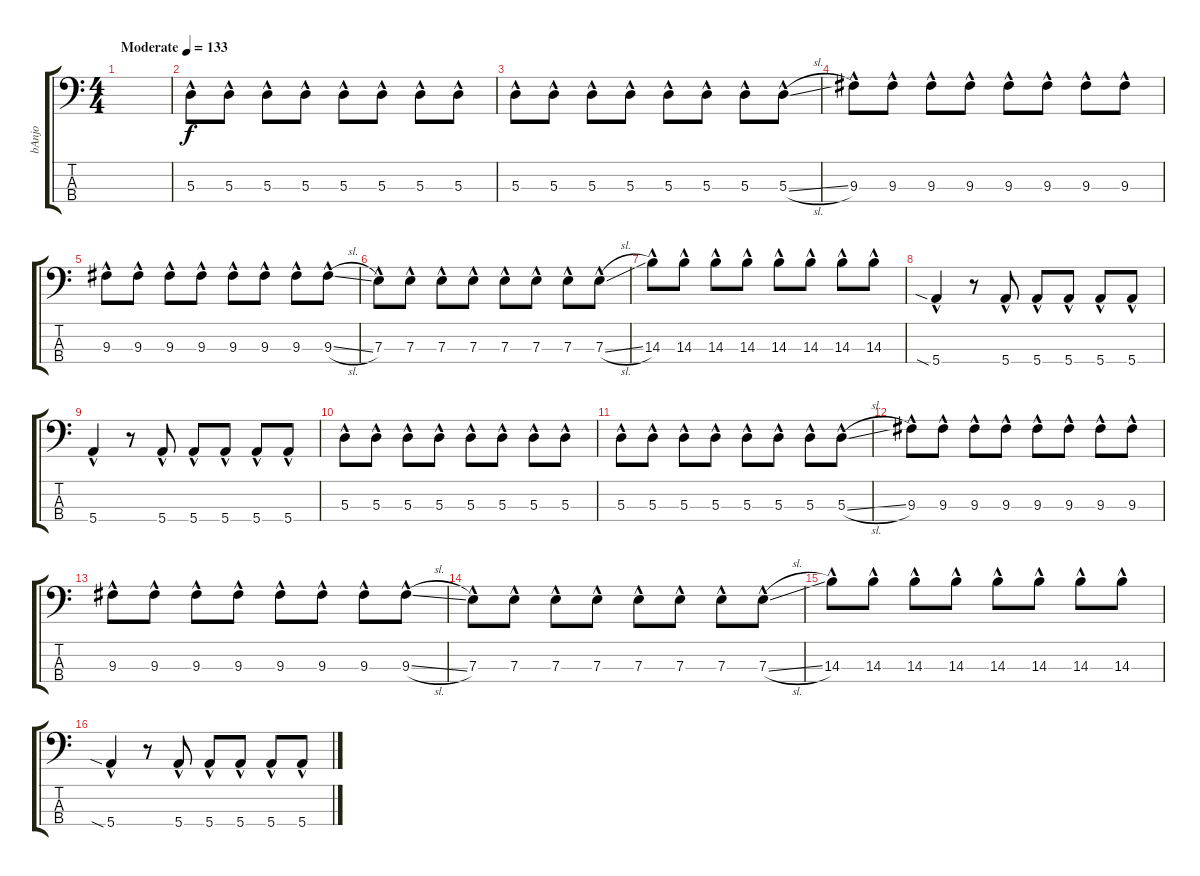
\track ("bAnjo" "bAnjo") {instrument electricbassfinger}
\staff {score tabs}
\tuning (G2 D2 A1 E1) {hide}
\ts (4 4)
\tempo (133 "Moderate")
\clef f4
\ks c
|
5.3{hac}.8 5.3{hac}.8 5.3{hac}.8 5.3{hac}.8 5.3{hac}.8 5.3{hac}.8 5.3{hac}.8 5.3{hac}.8 |
5.3{hac}.8 5.3{hac}.8 5.3{hac}.8 5.3{hac}.8 5.3{hac}.8 5.3{hac}.8 5.3{hac}.8 5.3{sl hac}.8 |
9.3{hac}.8 9.3{hac}.8 9.3{hac}.8 9.3{hac}.8 9.3{hac}.8 9.3{hac}.8 9.3{hac}.8 9.3{hac}.8 |
9.3{hac}.8 9.3{hac}.8 9.3{hac}.8 9.3{hac}.8 9.3{hac}.8 9.3{hac}.8 9.3{hac}.8 9.3{sl hac}.8 |
7.3{hac}.8 7.3{hac}.8 7.3{hac}.8 7.3{hac}.8 7.3{hac}.8 7.3{hac}.8 7.3{hac}.8 7.3{sl hac}.8 |
14.3{hac}.8 14.3{hac}.8 14.3{hac}.8 14.3{hac}.8 14.3{hac}.8 14.3{hac}.8 14.3{hac}.8 14.3{hac}.8 |
5.4{sia hac}.4 r.8 5.4{hac}.8 5.4{hac}.8 5.4{hac}.8 5.4{hac}.8 5.4{hac}.8 |
5.4{hac}.4 r.8 5.4{hac}.8 5.4{hac}.8 5.4{hac}.8 5.4{hac}.8 5.4{hac}.8 |
5.3{hac}.8 5.3{hac}.8 5.3{hac}.8 5.3{hac}.8 5.3{hac}.8 5.3{hac}.8 5.3{hac}.8 5.3{hac}.8 |
5.3{hac}.8 5.3{hac}.8 5.3{hac}.8 5.3{hac}.8 5.3{hac}.8 5.3{hac}.8 5.3{hac}.8 5.3{sl hac}.8 |
9.3{hac}.8 9.3{hac}.8 9.3{hac}.8 9.3{hac}.8 9.3{hac}.8 9.3{hac}.8 9.3{hac}.8 9.3{hac}.8 |
9.3{hac}.8 9.3{hac}.8 9.3{hac}.8 9.3{hac}.8 9.3{hac}.8 9.3{hac}.8 9.3{hac}.8 9.3{sl hac}.8 |
7.3{hac}.8 7.3{hac}.8 7.3{hac}.8 7.3{hac}.8 7.3{hac}.8 7.3{hac}.8 7.3{hac}.8 7.3{sl hac}.8 |
14.3{hac}.8 14.3{hac}.8 14.3{hac}.8 14.3{hac}.8 14.3{hac}.8 14.3{hac}.8 14.3{hac}.8 14.3{hac}.8 |
5.4{sia hac}.4 r.8 5.4{hac}.8 5.4{hac}.8 5.4{hac}.8 5.4{hac}.8 5.4{hac}.8
